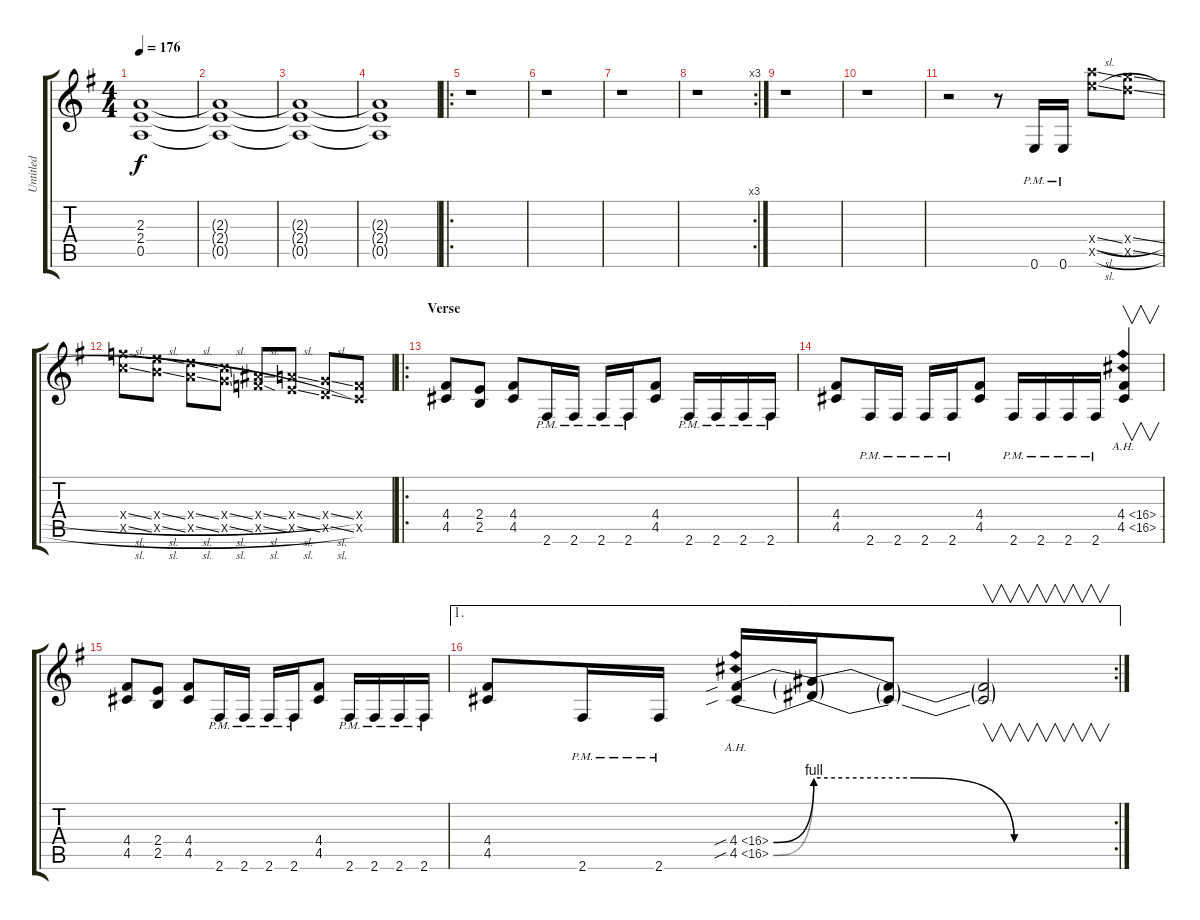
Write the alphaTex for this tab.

\track ("Untitled" "Untitled") {instrument distortionguitar}
\staff {score tabs}
\tuning (E4 B3 G3 D3 A2 E2) {hide}
\ts (4 4)
\tempo 176
\clef g2
\ks g
(2.3{t} 2.4{t} 0.5{t}).1{dy f} |
(2.3{t} 2.4{t} 0.5{t}).1 |
(2.3{t} 2.4{t} 0.5{t}).1 |
(2.3{t} 2.4{t} 0.5{t}).1 |
\ro
r.1 |
r.1 |
r.1 |
\rc 3
r.1 |
r.1 |
r.1 |
r.2 r.8 0.6{pm}.16 0.6{pm}.16 (19.4{sl x} 19.5{sl x}).8 (17.4{sl x} 17.5{sl x}).8 |
(15.4{sl x} 15.5{sl x}).8 (14.4{sl x} 14.5{sl x}).8 (12.4{sl x} 12.5{sl x}).8 (10.4{sl x} 10.5{sl x}).8 (8.4{sl x} 8.5{sl x}).8 (7.4{sl x} 7.5{sl x}).8 (5.4{sl x} 5.5{sl x}).8 (3.4{x} 3.5{x}).8 |
\ro
\section ("" "Verse")
(4.4 4.5).8 (2.4 2.5).8 (4.4 4.5).8 2.6{pm}.16 2.6{pm}.16 2.6{pm}.16 2.6{pm}.16 (4.4 4.5).8 2.6{pm}.16 2.6{pm}.16 2.6{pm}.16 2.6{pm}.16 |
(4.4 4.5).8 2.6{pm}.16 2.6{pm}.16 2.6{pm}.16 2.6{pm}.16 (4.4 4.5).8 2.6{pm}.16 2.6{pm}.16 2.6{pm}.16 2.6{pm}.16 (4.4{ah 12} 4.5{ah 12}).4{v} |
(4.4 4.5).8 (2.4 2.5).8 (4.4 4.5).8 2.6{pm}.16 2.6{pm}.16 2.6{pm}.16 2.6{pm}.16 (4.4 4.5).8 2.6{pm}.16 2.6{pm}.16 2.6{pm}.16 2.6{pm}.16 |
\ae 1
\rc 2
(4.4 4.5).8 2.6{pm}.16 2.6{pm}.16 (4.4{be (bend 0 0 60 4) ah 12 sib} 4.5{be (bend 0 0 60 4) ah 12 sib}).16 (4.4{be (custom 0 4 20 4 40 0 60 0) t} 4.5{be (custom 0 4 20 4 40 0 60 0) t}).16 (4.4{t} 4.5{t}).8 (4.4{t} 4.5{t}).2{v}
